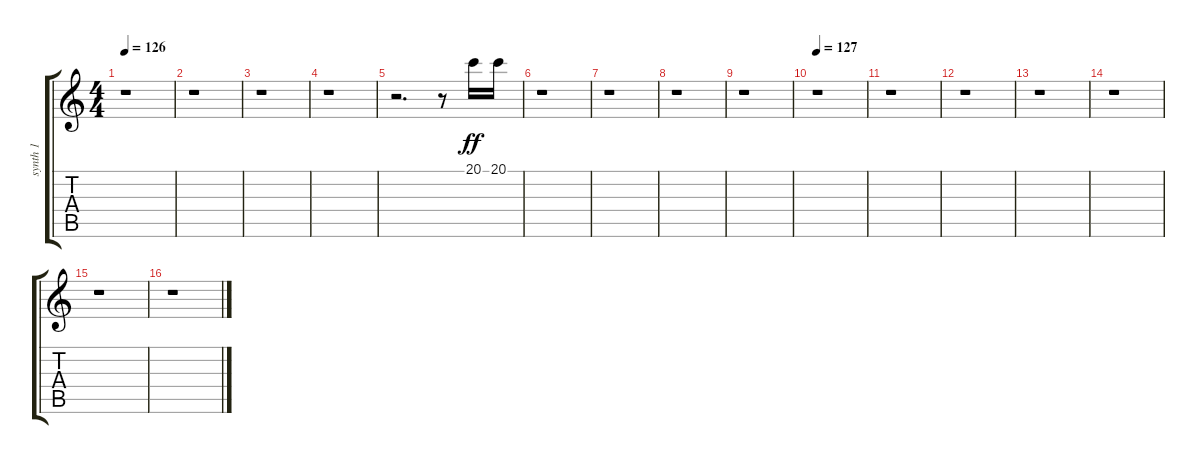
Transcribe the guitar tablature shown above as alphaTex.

\track ("synth 1 " "synth 1 ") {instrument lead2sawtooth}
\staff {score tabs}
\tuning (E4 B3 G3 D3 A2 E2) {hide}
\ts (4 4)
\tempo 126
\clef g2
\ks c
r.1{dy ff instrument lead2sawtooth} |
r.1 |
r.1 |
r.1 |
r.2{d} r.8 20.1.16 20.1.16 |
r.1 |
r.1 |
r.1 |
r.1 |
\tempo 127
r.1 |
r.1 |
r.1 |
r.1 |
r.1 |
r.1 |
r.1
